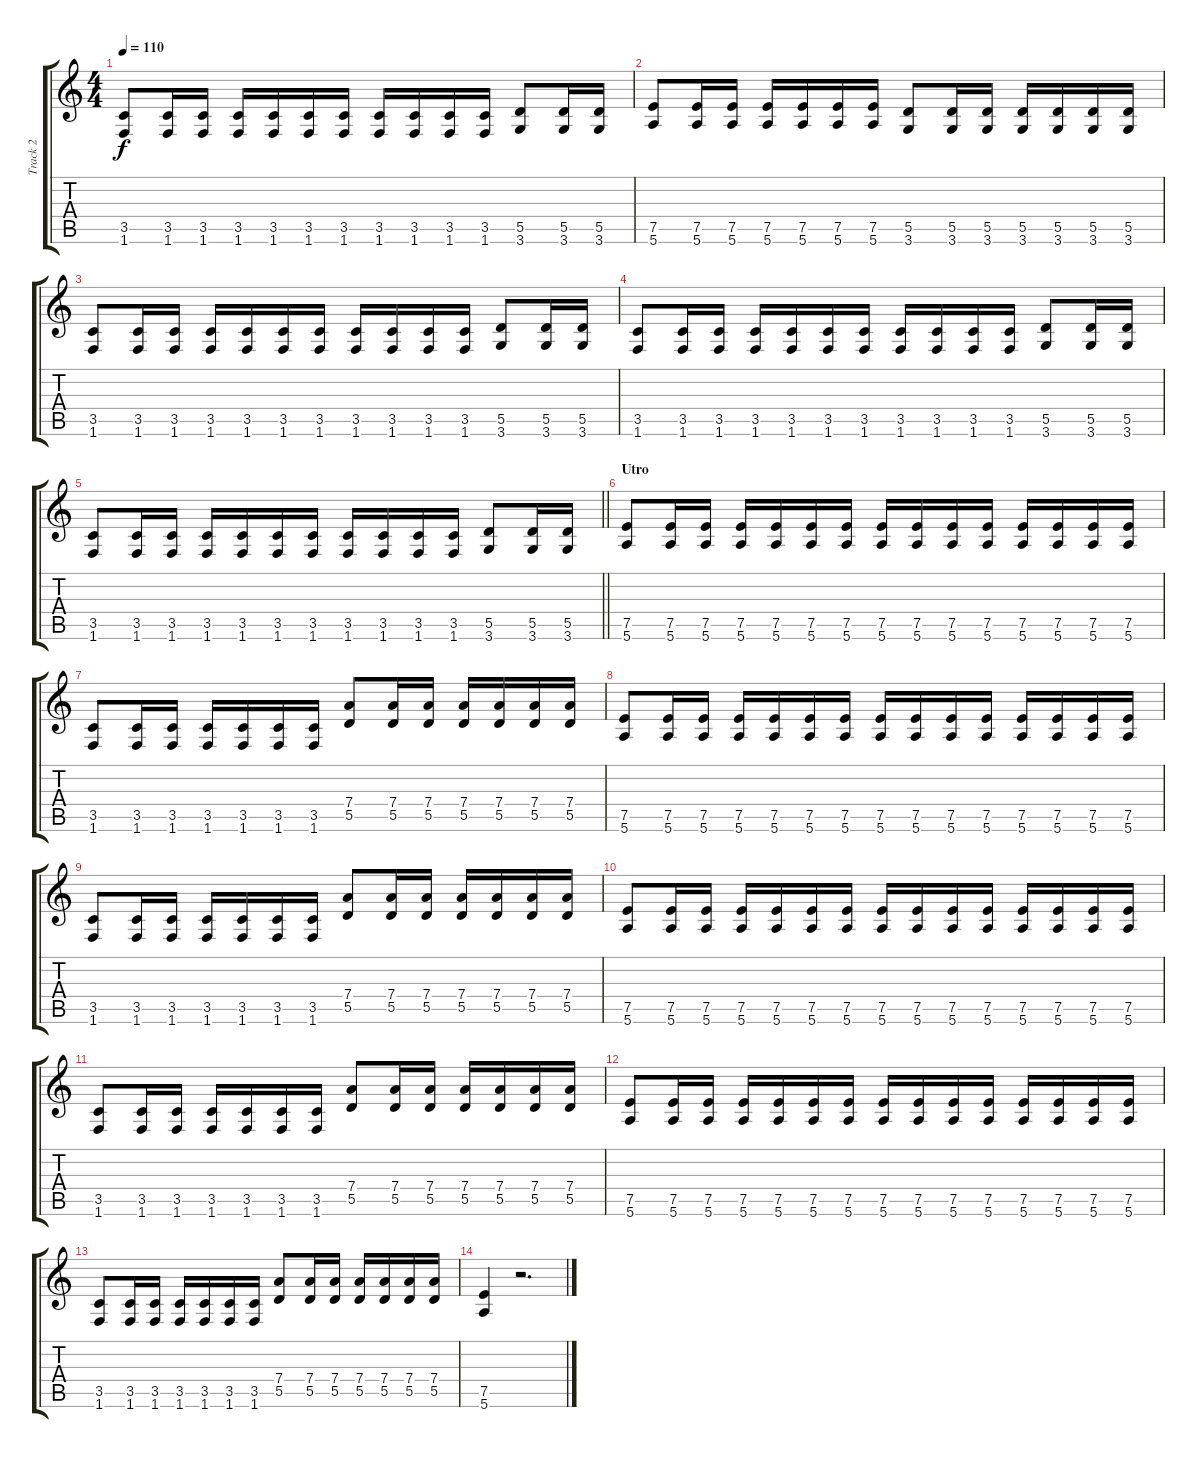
\track ("Track 2" "Track 2") {instrument distortionguitar}
\staff {score tabs}
\tuning (E4 B3 G3 D3 A2 E2) {hide}
\ts (4 4)
\tempo 110
\clef g2
\ks c
(3.5 1.6).8{dy f} (3.5 1.6).16 (3.5 1.6).16 (3.5 1.6).16 (3.5 1.6).16 (3.5 1.6).16 (3.5 1.6).16 (3.5 1.6).16 (3.5 1.6).16 (3.5 1.6).16 (3.5 1.6).16 (5.5 3.6).8 (5.5 3.6).16 (5.5 3.6).16 |
(7.5 5.6).8 (7.5 5.6).16 (7.5 5.6).16 (7.5 5.6).16 (7.5 5.6).16 (7.5 5.6).16 (7.5 5.6).16 (5.5 3.6).8 (5.5 3.6).16 (5.5 3.6).16 (5.5 3.6).16 (5.5 3.6).16 (5.5 3.6).16 (5.5 3.6).16 |
(3.5 1.6).8 (3.5 1.6).16 (3.5 1.6).16 (3.5 1.6).16 (3.5 1.6).16 (3.5 1.6).16 (3.5 1.6).16 (3.5 1.6).16 (3.5 1.6).16 (3.5 1.6).16 (3.5 1.6).16 (5.5 3.6).8 (5.5 3.6).16 (5.5 3.6).16 |
(3.5 1.6).8 (3.5 1.6).16 (3.5 1.6).16 (3.5 1.6).16 (3.5 1.6).16 (3.5 1.6).16 (3.5 1.6).16 (3.5 1.6).16 (3.5 1.6).16 (3.5 1.6).16 (3.5 1.6).16 (5.5 3.6).8 (5.5 3.6).16 (5.5 3.6).16 |
\barLineRight lightlight
(3.5 1.6).8 (3.5 1.6).16 (3.5 1.6).16 (3.5 1.6).16 (3.5 1.6).16 (3.5 1.6).16 (3.5 1.6).16 (3.5 1.6).16 (3.5 1.6).16 (3.5 1.6).16 (3.5 1.6).16 (5.5 3.6).8 (5.5 3.6).16 (5.5 3.6).16 |
\section ("" "Utro")
(7.5 5.6).8 (7.5 5.6).16 (7.5 5.6).16 (7.5 5.6).16 (7.5 5.6).16 (7.5 5.6).16 (7.5 5.6).16 (7.5 5.6).16 (7.5 5.6).16 (7.5 5.6).16 (7.5 5.6).16 (7.5 5.6).16 (7.5 5.6).16 (7.5 5.6).16 (7.5 5.6).16 |
(3.5 1.6).8 (3.5 1.6).16 (3.5 1.6).16 (3.5 1.6).16 (3.5 1.6).16 (3.5 1.6).16 (3.5 1.6).16 (7.4 5.5).8 (7.4 5.5).16 (7.4 5.5).16 (7.4 5.5).16 (7.4 5.5).16 (7.4 5.5).16 (7.4 5.5).16 |
(7.5 5.6).8 (7.5 5.6).16 (7.5 5.6).16 (7.5 5.6).16 (7.5 5.6).16 (7.5 5.6).16 (7.5 5.6).16 (7.5 5.6).16 (7.5 5.6).16 (7.5 5.6).16 (7.5 5.6).16 (7.5 5.6).16 (7.5 5.6).16 (7.5 5.6).16 (7.5 5.6).16 |
(3.5 1.6).8 (3.5 1.6).16 (3.5 1.6).16 (3.5 1.6).16 (3.5 1.6).16 (3.5 1.6).16 (3.5 1.6).16 (7.4 5.5).8 (7.4 5.5).16 (7.4 5.5).16 (7.4 5.5).16 (7.4 5.5).16 (7.4 5.5).16 (7.4 5.5).16 |
(7.5 5.6).8 (7.5 5.6).16 (7.5 5.6).16 (7.5 5.6).16 (7.5 5.6).16 (7.5 5.6).16 (7.5 5.6).16 (7.5 5.6).16 (7.5 5.6).16 (7.5 5.6).16 (7.5 5.6).16 (7.5 5.6).16 (7.5 5.6).16 (7.5 5.6).16 (7.5 5.6).16 |
(3.5 1.6).8 (3.5 1.6).16 (3.5 1.6).16 (3.5 1.6).16 (3.5 1.6).16 (3.5 1.6).16 (3.5 1.6).16 (7.4 5.5).8 (7.4 5.5).16 (7.4 5.5).16 (7.4 5.5).16 (7.4 5.5).16 (7.4 5.5).16 (7.4 5.5).16 |
(7.5 5.6).8 (7.5 5.6).16 (7.5 5.6).16 (7.5 5.6).16 (7.5 5.6).16 (7.5 5.6).16 (7.5 5.6).16 (7.5 5.6).16 (7.5 5.6).16 (7.5 5.6).16 (7.5 5.6).16 (7.5 5.6).16 (7.5 5.6).16 (7.5 5.6).16 (7.5 5.6).16 |
(3.5 1.6).8 (3.5 1.6).16 (3.5 1.6).16 (3.5 1.6).16 (3.5 1.6).16 (3.5 1.6).16 (3.5 1.6).16 (7.4 5.5).8 (7.4 5.5).16 (7.4 5.5).16 (7.4 5.5).16 (7.4 5.5).16 (7.4 5.5).16 (7.4 5.5).16 |
(7.5 5.6).4 r.2{d}
